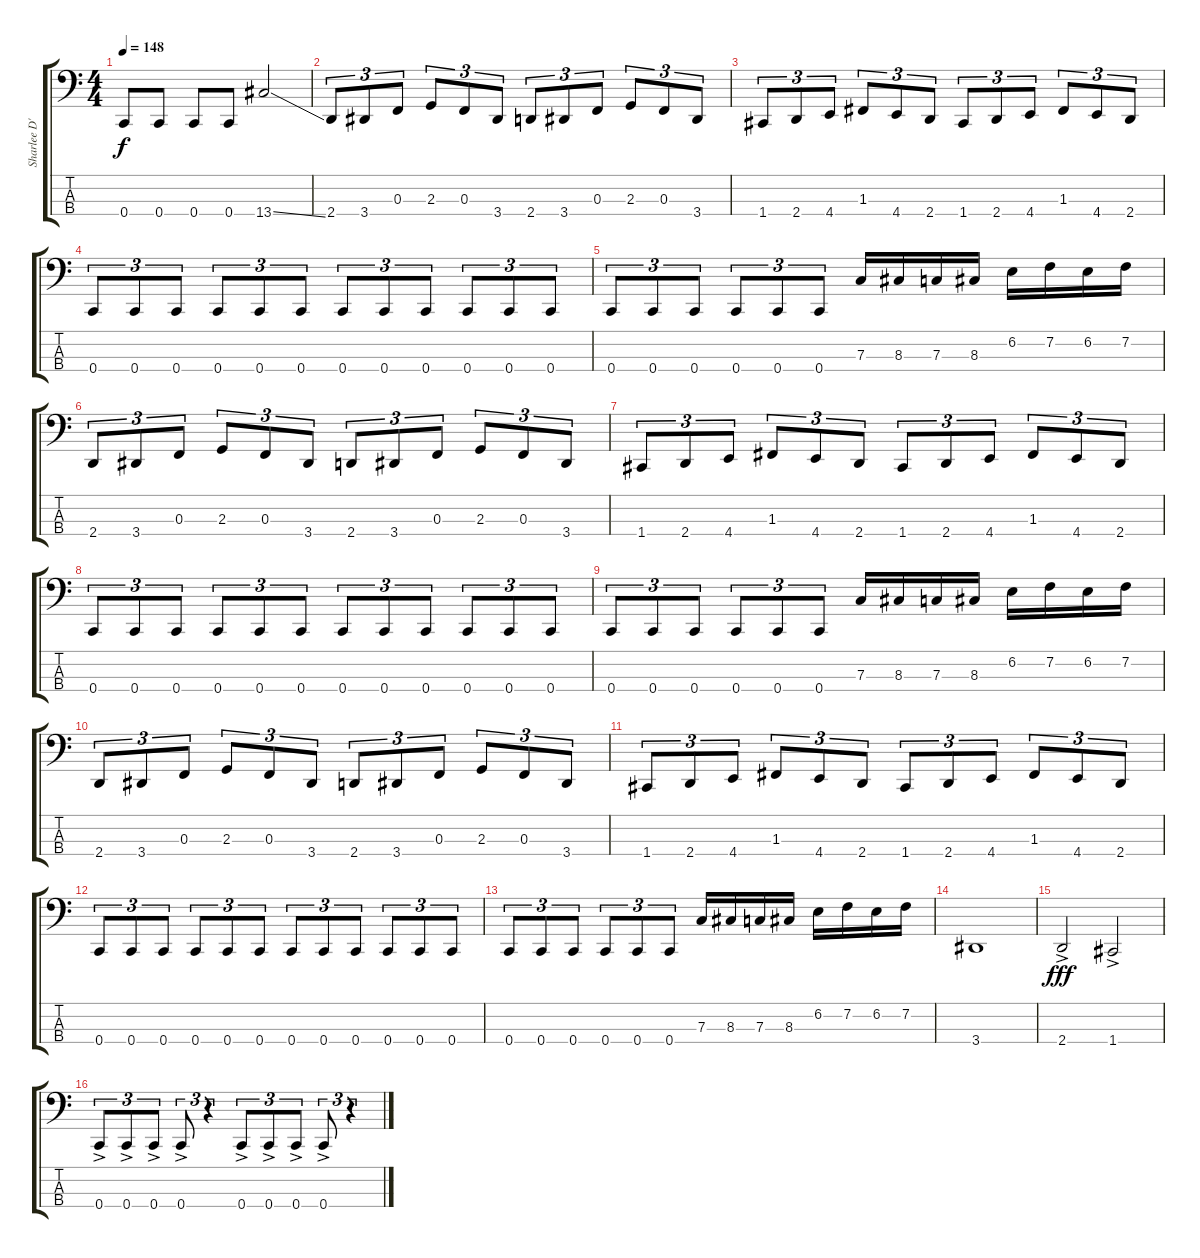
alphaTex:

\track ("Sharlee D'Angelo (Bass)" "Sharlee D'") {instrument electricbasspick}
\staff {score tabs}
\tuning (Eb2 Bb1 F1 C1) {hide}
\ts (4 4)
\tempo 148
\clef f4
\ks c
0.4.8{dy f} 0.4.8 0.4.8 0.4.8 13.4{ss}.2 |
2.4.8{tu (3 2)} 3.4.8{tu (3 2)} 0.3.8{tu (3 2)} 2.3.8{tu (3 2)} 0.3.8{tu (3 2)} 3.4.8{tu (3 2)} 2.4.8{tu (3 2)} 3.4.8{tu (3 2)} 0.3.8{tu (3 2)} 2.3.8{tu (3 2)} 0.3.8{tu (3 2)} 3.4.8{tu (3 2)} |
1.4.8{tu (3 2)} 2.4.8{tu (3 2)} 4.4.8{tu (3 2)} 1.3.8{tu (3 2)} 4.4.8{tu (3 2)} 2.4.8{tu (3 2)} 1.4.8{tu (3 2)} 2.4.8{tu (3 2)} 4.4.8{tu (3 2)} 1.3.8{tu (3 2)} 4.4.8{tu (3 2)} 2.4.8{tu (3 2)} |
0.4.8{tu (3 2)} 0.4.8{tu (3 2)} 0.4.8{tu (3 2)} 0.4.8{tu (3 2)} 0.4.8{tu (3 2)} 0.4.8{tu (3 2)} 0.4.8{tu (3 2)} 0.4.8{tu (3 2)} 0.4.8{tu (3 2)} 0.4.8{tu (3 2)} 0.4.8{tu (3 2)} 0.4.8{tu (3 2)} |
0.4.8{tu (3 2)} 0.4.8{tu (3 2)} 0.4.8{tu (3 2)} 0.4.8{tu (3 2)} 0.4.8{tu (3 2)} 0.4.8{tu (3 2)} 7.3.16 8.3.16 7.3.16 8.3.16 6.2.16 7.2.16 6.2.16 7.2.16 |
2.4.8{tu (3 2)} 3.4.8{tu (3 2)} 0.3.8{tu (3 2)} 2.3.8{tu (3 2)} 0.3.8{tu (3 2)} 3.4.8{tu (3 2)} 2.4.8{tu (3 2)} 3.4.8{tu (3 2)} 0.3.8{tu (3 2)} 2.3.8{tu (3 2)} 0.3.8{tu (3 2)} 3.4.8{tu (3 2)} |
1.4.8{tu (3 2)} 2.4.8{tu (3 2)} 4.4.8{tu (3 2)} 1.3.8{tu (3 2)} 4.4.8{tu (3 2)} 2.4.8{tu (3 2)} 1.4.8{tu (3 2)} 2.4.8{tu (3 2)} 4.4.8{tu (3 2)} 1.3.8{tu (3 2)} 4.4.8{tu (3 2)} 2.4.8{tu (3 2)} |
0.4.8{tu (3 2)} 0.4.8{tu (3 2)} 0.4.8{tu (3 2)} 0.4.8{tu (3 2)} 0.4.8{tu (3 2)} 0.4.8{tu (3 2)} 0.4.8{tu (3 2)} 0.4.8{tu (3 2)} 0.4.8{tu (3 2)} 0.4.8{tu (3 2)} 0.4.8{tu (3 2)} 0.4.8{tu (3 2)} |
0.4.8{tu (3 2)} 0.4.8{tu (3 2)} 0.4.8{tu (3 2)} 0.4.8{tu (3 2)} 0.4.8{tu (3 2)} 0.4.8{tu (3 2)} 7.3.16 8.3.16 7.3.16 8.3.16 6.2.16 7.2.16 6.2.16 7.2.16 |
2.4.8{tu (3 2)} 3.4.8{tu (3 2)} 0.3.8{tu (3 2)} 2.3.8{tu (3 2)} 0.3.8{tu (3 2)} 3.4.8{tu (3 2)} 2.4.8{tu (3 2)} 3.4.8{tu (3 2)} 0.3.8{tu (3 2)} 2.3.8{tu (3 2)} 0.3.8{tu (3 2)} 3.4.8{tu (3 2)} |
1.4.8{tu (3 2)} 2.4.8{tu (3 2)} 4.4.8{tu (3 2)} 1.3.8{tu (3 2)} 4.4.8{tu (3 2)} 2.4.8{tu (3 2)} 1.4.8{tu (3 2)} 2.4.8{tu (3 2)} 4.4.8{tu (3 2)} 1.3.8{tu (3 2)} 4.4.8{tu (3 2)} 2.4.8{tu (3 2)} |
0.4.8{tu (3 2)} 0.4.8{tu (3 2)} 0.4.8{tu (3 2)} 0.4.8{tu (3 2)} 0.4.8{tu (3 2)} 0.4.8{tu (3 2)} 0.4.8{tu (3 2)} 0.4.8{tu (3 2)} 0.4.8{tu (3 2)} 0.4.8{tu (3 2)} 0.4.8{tu (3 2)} 0.4.8{tu (3 2)} |
0.4.8{tu (3 2)} 0.4.8{tu (3 2)} 0.4.8{tu (3 2)} 0.4.8{tu (3 2)} 0.4.8{tu (3 2)} 0.4.8{tu (3 2)} 7.3.16 8.3.16 7.3.16 8.3.16 6.2.16 7.2.16 6.2.16 7.2.16 |
3.4.1 |
2.4{ac}.2{dy fff} 1.4{ac}.2 |
0.4{ac}.8{tu (3 2)} 0.4{ac}.8{tu (3 2)} 0.4{ac}.8{tu (3 2)} 0.4{ac}.8{tu (3 2)} r.4{tu (3 2)} 0.4{ac}.8{tu (3 2)} 0.4{ac}.8{tu (3 2)} 0.4{ac}.8{tu (3 2)} 0.4{ac}.8{tu (3 2)} r.4{tu (3 2)}
